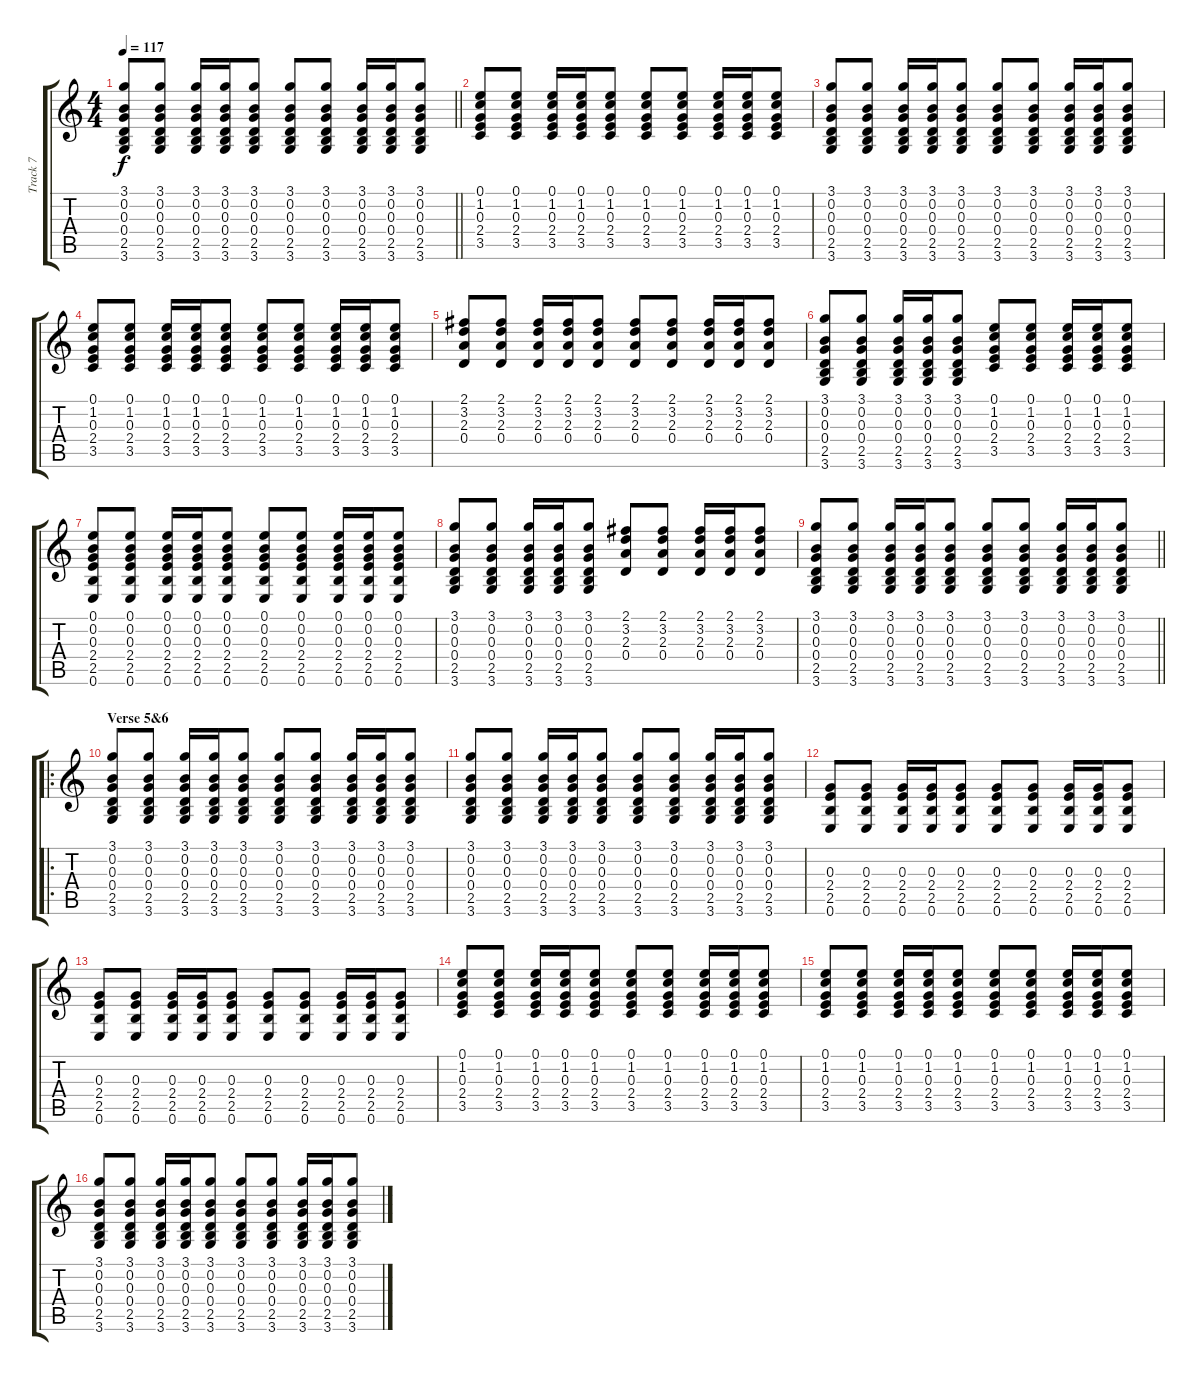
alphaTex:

\track ("Track 7" "Track 7") {instrument acousticguitarsteel}
\staff {score tabs}
\tuning (E4 B3 G3 D3 A2 E2) {hide}
\ts (4 4)
\tempo 117
\clef g2
\barLineRight lightlight
\ks c
(3.1 0.2 0.3 0.4 2.5 3.6).8{dy f} (3.1 0.2 0.3 0.4 2.5 3.6).8 (3.1 0.2 0.3 0.4 2.5 3.6).16 (3.1 0.2 0.3 0.4 2.5 3.6).16 (3.1 0.2 0.3 0.4 2.5 3.6).8 (3.1 0.2 0.3 0.4 2.5 3.6).8 (3.1 0.2 0.3 0.4 2.5 3.6).8 (3.1 0.2 0.3 0.4 2.5 3.6).16 (3.1 0.2 0.3 0.4 2.5 3.6).16 (3.1 0.2 0.3 0.4 2.5 3.6).8 |
(0.1 1.2 0.3 2.4 3.5).8 (0.1 1.2 0.3 2.4 3.5).8 (0.1 1.2 0.3 2.4 3.5).16 (0.1 1.2 0.3 2.4 3.5).16 (0.1 1.2 0.3 2.4 3.5).8 (0.1 1.2 0.3 2.4 3.5).8 (0.1 1.2 0.3 2.4 3.5).8 (0.1 1.2 0.3 2.4 3.5).16 (0.1 1.2 0.3 2.4 3.5).16 (0.1 1.2 0.3 2.4 3.5).8 |
(3.1 0.2 0.3 0.4 2.5 3.6).8 (3.1 0.2 0.3 0.4 2.5 3.6).8 (3.1 0.2 0.3 0.4 2.5 3.6).16 (3.1 0.2 0.3 0.4 2.5 3.6).16 (3.1 0.2 0.3 0.4 2.5 3.6).8 (3.1 0.2 0.3 0.4 2.5 3.6).8 (3.1 0.2 0.3 0.4 2.5 3.6).8 (3.1 0.2 0.3 0.4 2.5 3.6).16 (3.1 0.2 0.3 0.4 2.5 3.6).16 (3.1 0.2 0.3 0.4 2.5 3.6).8 |
(0.1 1.2 0.3 2.4 3.5).8 (0.1 1.2 0.3 2.4 3.5).8 (0.1 1.2 0.3 2.4 3.5).16 (0.1 1.2 0.3 2.4 3.5).16 (0.1 1.2 0.3 2.4 3.5).8 (0.1 1.2 0.3 2.4 3.5).8 (0.1 1.2 0.3 2.4 3.5).8 (0.1 1.2 0.3 2.4 3.5).16 (0.1 1.2 0.3 2.4 3.5).16 (0.1 1.2 0.3 2.4 3.5).8 |
(2.1 3.2 2.3 0.4).8 (2.1 3.2 2.3 0.4).8 (2.1 3.2 2.3 0.4).16 (2.1 3.2 2.3 0.4).16 (2.1 3.2 2.3 0.4).8 (2.1 3.2 2.3 0.4).8 (2.1 3.2 2.3 0.4).8 (2.1 3.2 2.3 0.4).16 (2.1 3.2 2.3 0.4).16 (2.1 3.2 2.3 0.4).8 |
(3.1 0.2 0.3 0.4 2.5 3.6).8 (3.1 0.2 0.3 0.4 2.5 3.6).8 (3.1 0.2 0.3 0.4 2.5 3.6).16 (3.1 0.2 0.3 0.4 2.5 3.6).16 (3.1 0.2 0.3 0.4 2.5 3.6).8 (0.1 1.2 0.3 2.4 3.5).8 (0.1 1.2 0.3 2.4 3.5).8 (0.1 1.2 0.3 2.4 3.5).16 (0.1 1.2 0.3 2.4 3.5).16 (0.1 1.2 0.3 2.4 3.5).8 |
(0.1 0.2 0.3 2.4 2.5 0.6).8 (0.1 0.2 0.3 2.4 2.5 0.6).8 (0.1 0.2 0.3 2.4 2.5 0.6).16 (0.1 0.2 0.3 2.4 2.5 0.6).16 (0.1 0.2 0.3 2.4 2.5 0.6).8 (0.1 0.2 0.3 2.4 2.5 0.6).8 (0.1 0.2 0.3 2.4 2.5 0.6).8 (0.1 0.2 0.3 2.4 2.5 0.6).16 (0.1 0.2 0.3 2.4 2.5 0.6).16 (0.1 0.2 0.3 2.4 2.5 0.6).8 |
(3.1 0.2 0.3 0.4 2.5 3.6).8 (3.1 0.2 0.3 0.4 2.5 3.6).8 (3.1 0.2 0.3 0.4 2.5 3.6).16 (3.1 0.2 0.3 0.4 2.5 3.6).16 (3.1 0.2 0.3 0.4 2.5 3.6).8 (2.1 3.2 2.3 0.4).8 (2.1 3.2 2.3 0.4).8 (2.1 3.2 2.3 0.4).16 (2.1 3.2 2.3 0.4).16 (2.1 3.2 2.3 0.4).8 |
\barLineRight lightlight
(3.1 0.2 0.3 0.4 2.5 3.6).8 (3.1 0.2 0.3 0.4 2.5 3.6).8 (3.1 0.2 0.3 0.4 2.5 3.6).16 (3.1 0.2 0.3 0.4 2.5 3.6).16 (3.1 0.2 0.3 0.4 2.5 3.6).8 (3.1 0.2 0.3 0.4 2.5 3.6).8 (3.1 0.2 0.3 0.4 2.5 3.6).8 (3.1 0.2 0.3 0.4 2.5 3.6).16 (3.1 0.2 0.3 0.4 2.5 3.6).16 (3.1 0.2 0.3 0.4 2.5 3.6).8 |
\ro
\section ("" "Verse 5&6")
(3.1 0.2 0.3 0.4 2.5 3.6).8 (3.1 0.2 0.3 0.4 2.5 3.6).8 (3.1 0.2 0.3 0.4 2.5 3.6).16 (3.1 0.2 0.3 0.4 2.5 3.6).16 (3.1 0.2 0.3 0.4 2.5 3.6).8 (3.1 0.2 0.3 0.4 2.5 3.6).8 (3.1 0.2 0.3 0.4 2.5 3.6).8 (3.1 0.2 0.3 0.4 2.5 3.6).16 (3.1 0.2 0.3 0.4 2.5 3.6).16 (3.1 0.2 0.3 0.4 2.5 3.6).8 |
(3.1 0.2 0.3 0.4 2.5 3.6).8 (3.1 0.2 0.3 0.4 2.5 3.6).8 (3.1 0.2 0.3 0.4 2.5 3.6).16 (3.1 0.2 0.3 0.4 2.5 3.6).16 (3.1 0.2 0.3 0.4 2.5 3.6).8 (3.1 0.2 0.3 0.4 2.5 3.6).8 (3.1 0.2 0.3 0.4 2.5 3.6).8 (3.1 0.2 0.3 0.4 2.5 3.6).16 (3.1 0.2 0.3 0.4 2.5 3.6).16 (3.1 0.2 0.3 0.4 2.5 3.6).8 |
(0.3 2.4 2.5 0.6).8 (0.3 2.4 2.5 0.6).8 (0.3 2.4 2.5 0.6).16 (0.3 2.4 2.5 0.6).16 (0.3 2.4 2.5 0.6).8 (0.3 2.4 2.5 0.6).8 (0.3 2.4 2.5 0.6).8 (0.3 2.4 2.5 0.6).16 (0.3 2.4 2.5 0.6).16 (0.3 2.4 2.5 0.6).8 |
(0.3 2.4 2.5 0.6).8 (0.3 2.4 2.5 0.6).8 (0.3 2.4 2.5 0.6).16 (0.3 2.4 2.5 0.6).16 (0.3 2.4 2.5 0.6).8 (0.3 2.4 2.5 0.6).8 (0.3 2.4 2.5 0.6).8 (0.3 2.4 2.5 0.6).16 (0.3 2.4 2.5 0.6).16 (0.3 2.4 2.5 0.6).8 |
(0.1 1.2 0.3 2.4 3.5).8 (0.1 1.2 0.3 2.4 3.5).8 (0.1 1.2 0.3 2.4 3.5).16 (0.1 1.2 0.3 2.4 3.5).16 (0.1 1.2 0.3 2.4 3.5).8 (0.1 1.2 0.3 2.4 3.5).8 (0.1 1.2 0.3 2.4 3.5).8 (0.1 1.2 0.3 2.4 3.5).16 (0.1 1.2 0.3 2.4 3.5).16 (0.1 1.2 0.3 2.4 3.5).8 |
(0.1 1.2 0.3 2.4 3.5).8 (0.1 1.2 0.3 2.4 3.5).8 (0.1 1.2 0.3 2.4 3.5).16 (0.1 1.2 0.3 2.4 3.5).16 (0.1 1.2 0.3 2.4 3.5).8 (0.1 1.2 0.3 2.4 3.5).8 (0.1 1.2 0.3 2.4 3.5).8 (0.1 1.2 0.3 2.4 3.5).16 (0.1 1.2 0.3 2.4 3.5).16 (0.1 1.2 0.3 2.4 3.5).8 |
(3.1 0.2 0.3 0.4 2.5 3.6).8 (3.1 0.2 0.3 0.4 2.5 3.6).8 (3.1 0.2 0.3 0.4 2.5 3.6).16 (3.1 0.2 0.3 0.4 2.5 3.6).16 (3.1 0.2 0.3 0.4 2.5 3.6).8 (3.1 0.2 0.3 0.4 2.5 3.6).8 (3.1 0.2 0.3 0.4 2.5 3.6).8 (3.1 0.2 0.3 0.4 2.5 3.6).16 (3.1 0.2 0.3 0.4 2.5 3.6).16 (3.1 0.2 0.3 0.4 2.5 3.6).8
